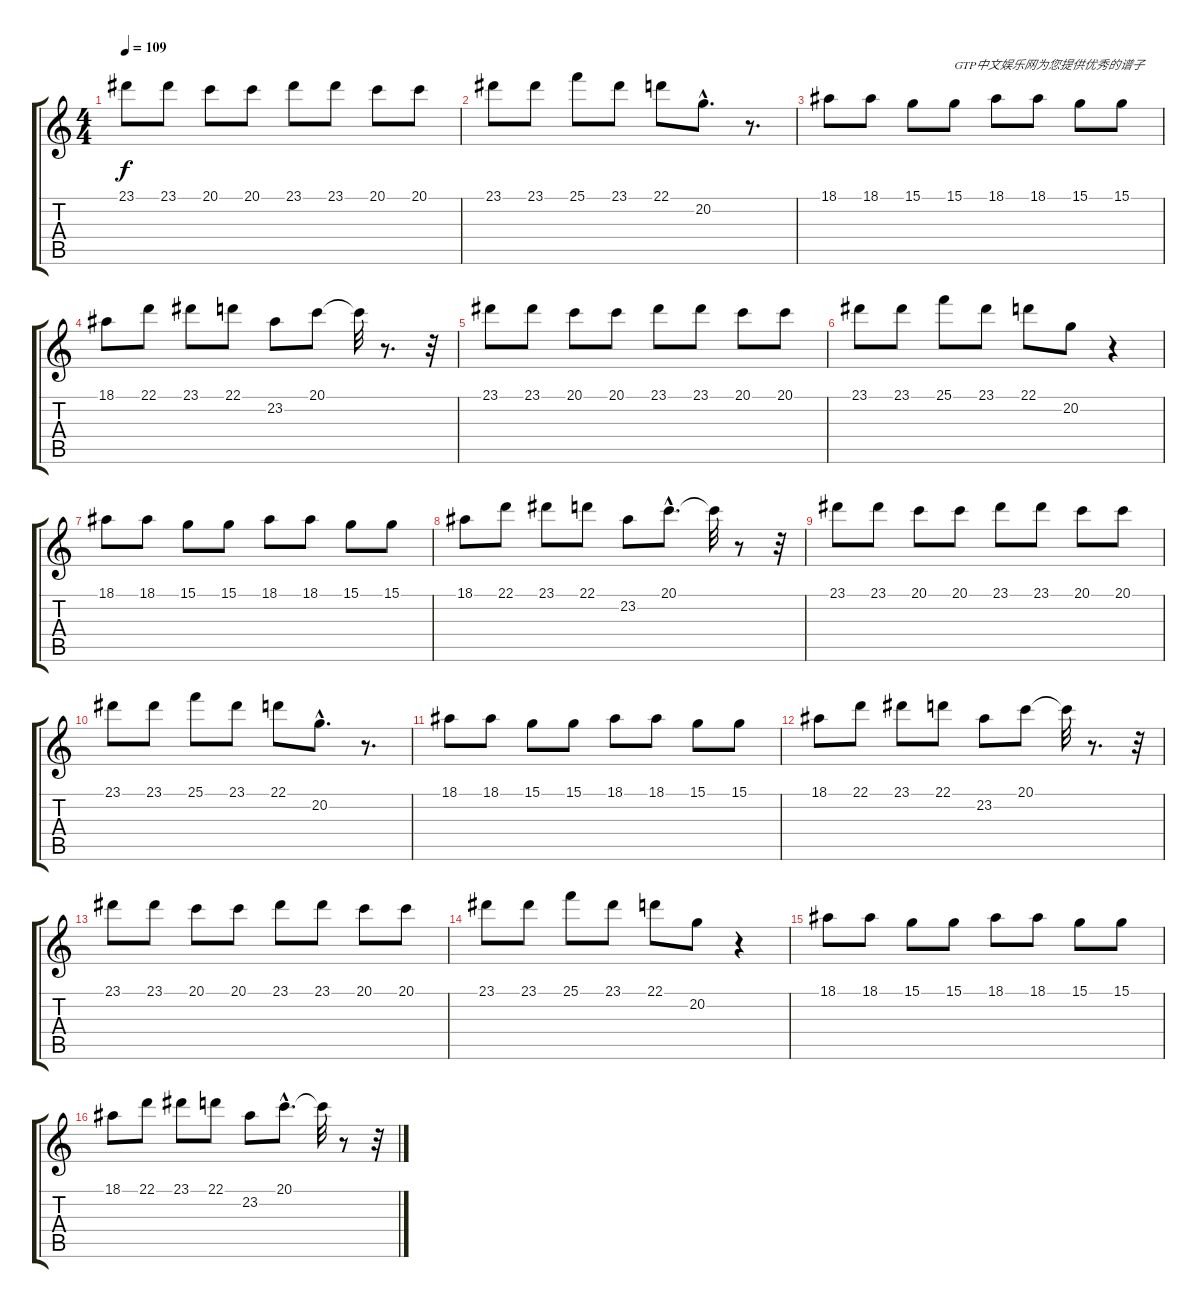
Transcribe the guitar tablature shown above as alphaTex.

\track "" {instrument fx7echoes}
\staff {score tabs}
\tuning (E4 B3 G3 D3 A2 E2) {hide}
\ts (4 4)
\tempo 109
\clef g2
\ks c
23.1.8{dy f instrument fx7echoes} 23.1.8 20.1.8 20.1.8 23.1.8 23.1.8 20.1.8 20.1.8 |
23.1.8 23.1.8 25.1.8 23.1.8 22.1.8 20.2{hac}.8{d} r.8{d} |
18.1.8 18.1.8 15.1.8 15.1.8{txt "GTP中文娱乐网为您提供优秀的谱子"} 18.1.8 18.1.8 15.1.8 15.1.8 |
18.1.8 22.1.8 23.1.8 22.1.8 23.2.8 20.1.8 20.1{t}.32 r.8{d} r.32 |
23.1.8 23.1.8 20.1.8 20.1.8 23.1.8 23.1.8 20.1.8 20.1.8 |
23.1.8 23.1.8 25.1.8 23.1.8 22.1.8 20.2.8 r.4 |
18.1.8 18.1.8 15.1.8 15.1.8 18.1.8 18.1.8 15.1.8 15.1.8 |
18.1.8 22.1.8 23.1.8 22.1.8 23.2.8 20.1{hac}.8{d} 20.1{t}.32 r.8 r.32 |
23.1.8 23.1.8 20.1.8 20.1.8 23.1.8 23.1.8 20.1.8 20.1.8 |
23.1.8 23.1.8 25.1.8 23.1.8 22.1.8 20.2{hac}.8{d} r.8{d} |
18.1.8 18.1.8 15.1.8 15.1.8 18.1.8 18.1.8 15.1.8 15.1.8 |
18.1.8 22.1.8 23.1.8 22.1.8 23.2.8 20.1.8 20.1{t}.32 r.8{d} r.32 |
23.1.8 23.1.8 20.1.8 20.1.8 23.1.8 23.1.8 20.1.8 20.1.8 |
23.1.8 23.1.8 25.1.8 23.1.8 22.1.8 20.2.8 r.4 |
18.1.8 18.1.8 15.1.8 15.1.8 18.1.8 18.1.8 15.1.8 15.1.8 |
18.1.8 22.1.8 23.1.8 22.1.8 23.2.8 20.1{hac}.8{d} 20.1{t}.32 r.8 r.32
